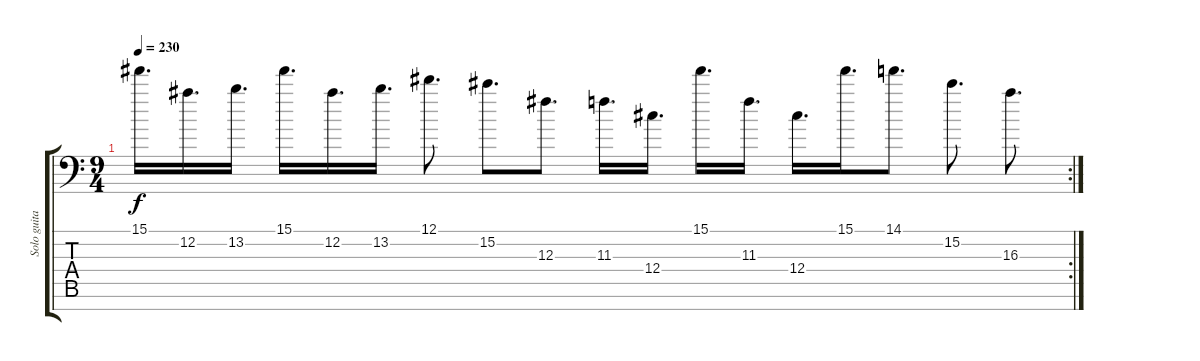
\track ("Solo guitar" "Solo guita") {instrument distortionguitar}
\staff {score tabs}
\tuning (Eb4 Bb3 Gb3 Db3 Ab2 Eb2 Ab1) {hide}
\rc 2
\ts (9 4)
\tempo 230
\clef f4
\ks c
15.1.16{d dy f} 12.2.16{d} 13.2.16{d} 15.1.16{d} 12.2.16{d} 13.2.16{d} 12.1.8{d} 15.2.8{d} 12.3.8{d} 11.3.16{d} 12.4.16{d} 15.1.16{d} 11.3.16{d} 12.4.16{d} 15.1.16{d} 14.1.8{d} 15.2.8{d} 16.3.8{d}
